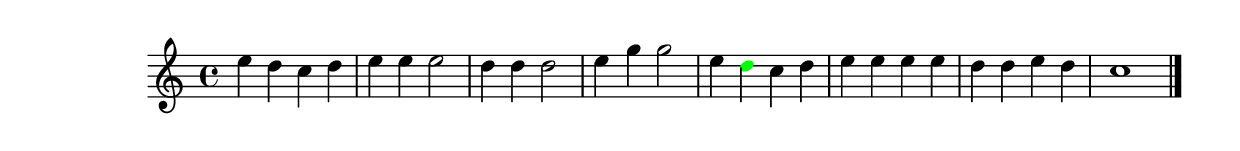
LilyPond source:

\version "2.18.2"
\language "english"

\header {
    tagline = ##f
}

\layout {}

\paper {}

\score {
    \new Score
    <<
        \new Staff
        {
            {   % measure
                \time 4/4
                \tweak color #black
                e''4
                \tweak color #black
                d''4
                \tweak color #black
                c''4
                \tweak color #black
                d''4
            }   % measure
            {   % measure
                \tweak color #black
                e''4
                \tweak color #black
                e''4
                \tweak color #black
                e''2
            }   % measure
            {   % measure
                \tweak color #black
                d''4
                \tweak color #black
                d''4
                \tweak color #black
                d''2
            }   % measure
            {   % measure
                \tweak color #black
                e''4
                \tweak color #black
                g''4
                \tweak color #black
                g''2
            }   % measure
            {   % measure
                \tweak color #black
                e''4
                \tweak color #green
                d''4
                c''4
                d''4
            }   % measure
            {   % measure
                e''4
                e''4
                e''4
                e''4
            }   % measure
            {   % measure
                d''4
                d''4
                e''4
                d''4
            }   % measure
            {   % measure
                c''1
                \bar "|." %! SCORE1
            }   % measure
        }
    >>
}